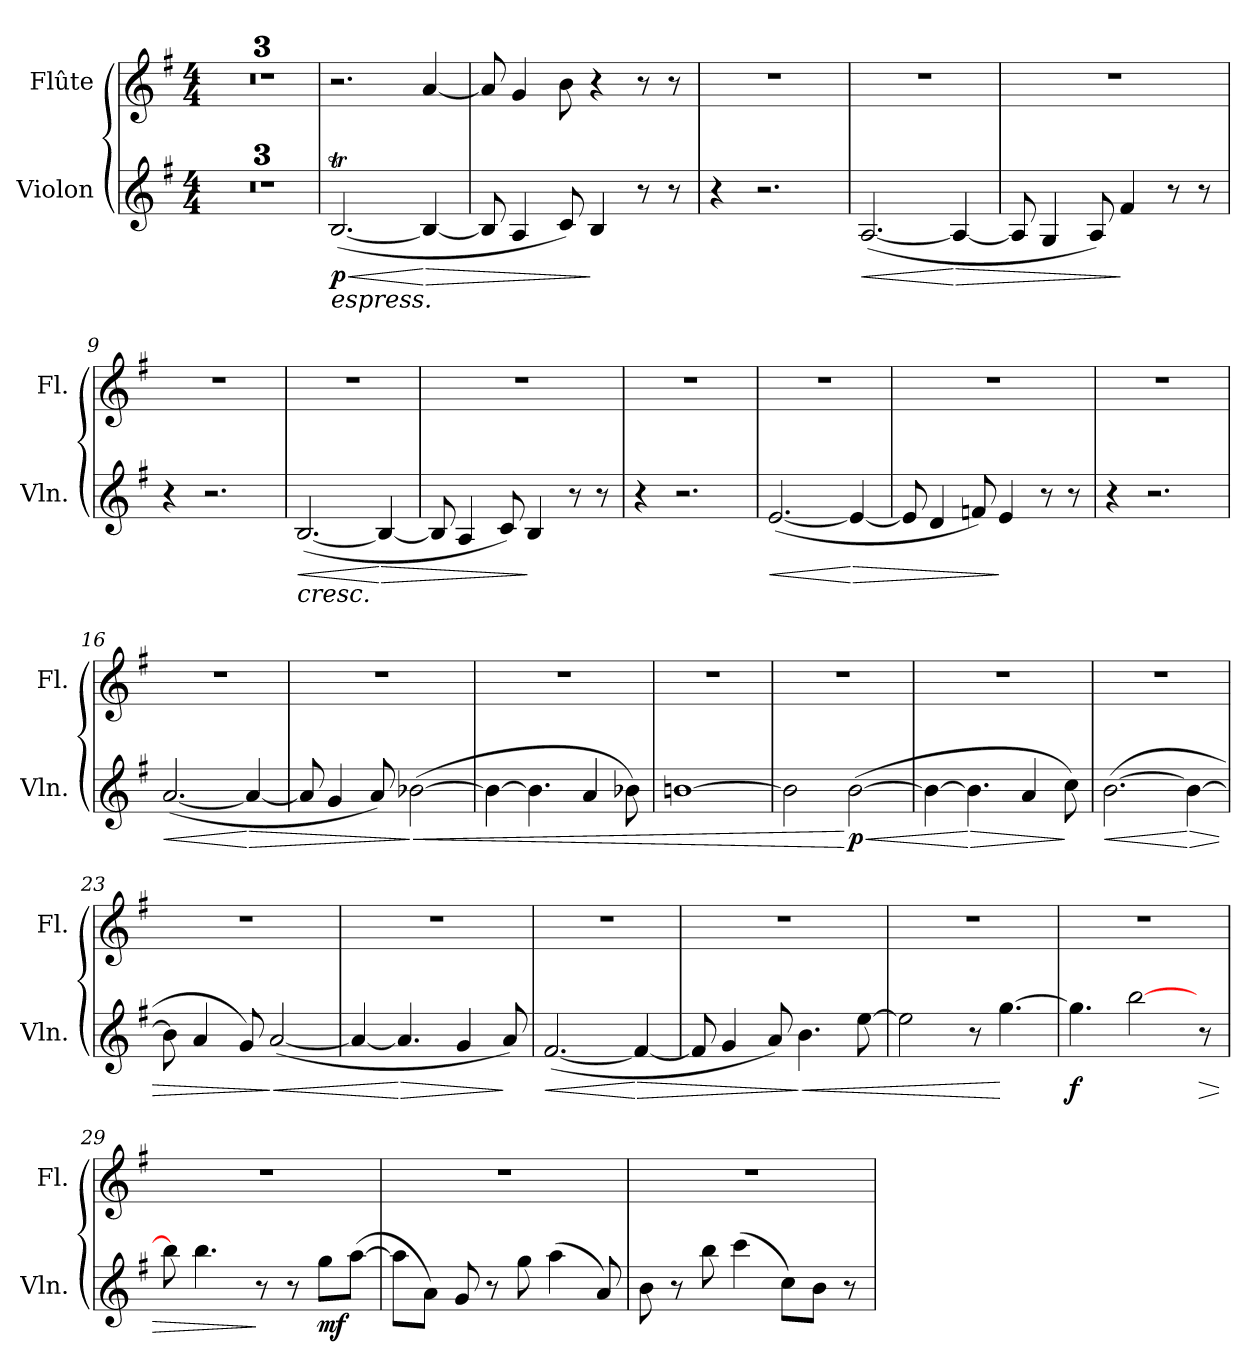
**kern	**dynam	**kern
*part2	*part2	*part1
*staff2	*staff2	*staff1
*I"Violon	*	*I"Flûte
*I'Vln.	*	*I'Fl.
!!LO:PB:g=z
*clefG2	*	*clefG2
*k[f#]	*	*k[f#]
*e:	*	*e:
*M4/4	*	*M4/4
=1	=1	=1
1r	.	1r
=2	=2	=2
1r	.	1r
=3	=3	=3
1r	.	1r
=4	=4	=4
!LO:TX:b:i:t=espress.	!	!
!	!LO:HP:b	!
([<2.Bti/	< p	2.r
!	!LO:HP:n=1:b	!
4Bi/_<	[ >	[<4ai/
=5	=5	=5
8Bi/]	.	8ai/]
4Ai/	.	4gi/
8ci/)	.	8bi\
4Bi/	]	4r
8r	.	8r
8r	.	8r
!!LO:PB:g=z
=6	=6	=6
4r	.	1r
2.r	.	.
=7	=7	=7
!	!LO:HP:b	!
([<2.Ai/	<	1r
!	!LO:HP:n=1:b	!
4Ai/_<	[ >	.
=8	=8	=8
8Ai/]	.	1r
4Gi/	.	.
8Ai/)	.	.
4f#i/	]	.
8r	.	.
8r	.	.
=9	=9	=9
4r	.	1r
2.r	.	.
=10	=10	=10
!LO:TX:b:i:t=cresc.	!	!
!	!LO:HP:b	!
([<2.Bi/	<	1r
!	!LO:HP:n=1:b	!
4Bi/_<	[ >	.
=11	=11	=11
8Bi/]	.	1r
4Ai/	.	.
8ci/)	.	.
4Bi/	]	.
8r	.	.
8r	.	.
=12	=12	=12
4r	.	1r
2.r	.	.
=13	=13	=13
!	!LO:HP:b	!
([<2.ei/	<	1r
!	!LO:HP:n=1:b	!
4ei/_<	[ >	.
=14	=14	=14
8ei/]	.	1r
4di/	.	.
8fni/)	.	.
4ei/	]	.
8r	.	.
8r	.	.
!!LO:LB:g=z
=15	=15	=15
4r	.	1r
2.r	.	.
=16	=16	=16
!	!LO:HP:b	!
([<2.ai/	<	1r
!	!LO:HP:n=1:b	!
4ai/_<	[ >	.
=17	=17	=17
8ai/]	.	1r
4gi/	.	.
8ai/)	.	.
!	!LO:HP:n=1:b	!
([>2b-Xi\	] <	.
=18	=18	=18
4b-i\_>	.	1r
4.b-i\]	.	.
4ai/	.	.
8b-Xi\)	.	.
=19	=19	=19
[>1bni	.	1r
=20	=20	=20
2bi\]	.	1r
!	!LO:HP:n=1:b	!
([>2bi\	[ < p	.
=21	=21	=21
4bi\_>	.	1r
!	!LO:HP:n=1:b	!
4.bi\]	[ >	.
4ai/	.	.
8cci\)	]	.
=22	=22	=22
!	!LO:HP:b	!
([>2.bi\	<	1r
!	!LO:HP:n=1:b	!
4bi\_>	[ >	.
=23	=23	=23
8bi\]	.	1r
4ai/	.	.
8gi/)	.	.
!	!LO:HP:n=1:b	!
([<2ai/	] <	.
!!LO:LB:g=z
=24	=24	=24
4ai/_<	.	1r
!	!LO:HP:n=1:b	!
4.ai/]	[ >	.
4gi/	.	.
8ai/)	]	.
=25	=25	=25
!	!LO:HP:b	!
([<2.f#i/	<	1r
!	!LO:HP:n=1:b	!
4f#i/_<	[ >	.
=26	=26	=26
8f#i/]	.	1r
4gi/	.	.
8ai/)	.	.
!	!LO:HP:n=1:b	!
4.bi\	] <	.
[>8eei\	.	.
=27	=27	=27
2eei\]	.	1r
8r	.	.
[>4.ggi\	[	.
=28	=28	=28
4.ggi\]	f	1r
[>2bbi\	.	.
!	!LO:HP:b	!
8r	>	.
=29	=29	=29
8bbi\]	.	1r
4.bbi\	.	.
8r	]	.
8r	.	.
8ggi\L	mf	.
([>8aai\J	.	.
=30	=30	=30
8aai\L]	.	1r
8ai\J)	.	.
8gi/	.	.
8r	.	.
8ggi\	.	.
(4aai\	.	.
8ai/)	.	.
=31	=31	=31
8bi\	.	1r
8r	.	.
8bbi\	.	.
(4ccci\	.	.
8cci\L)	.	.
8bi\J	.	.
8r	.	.
=	=	=
*-	*-	*-
